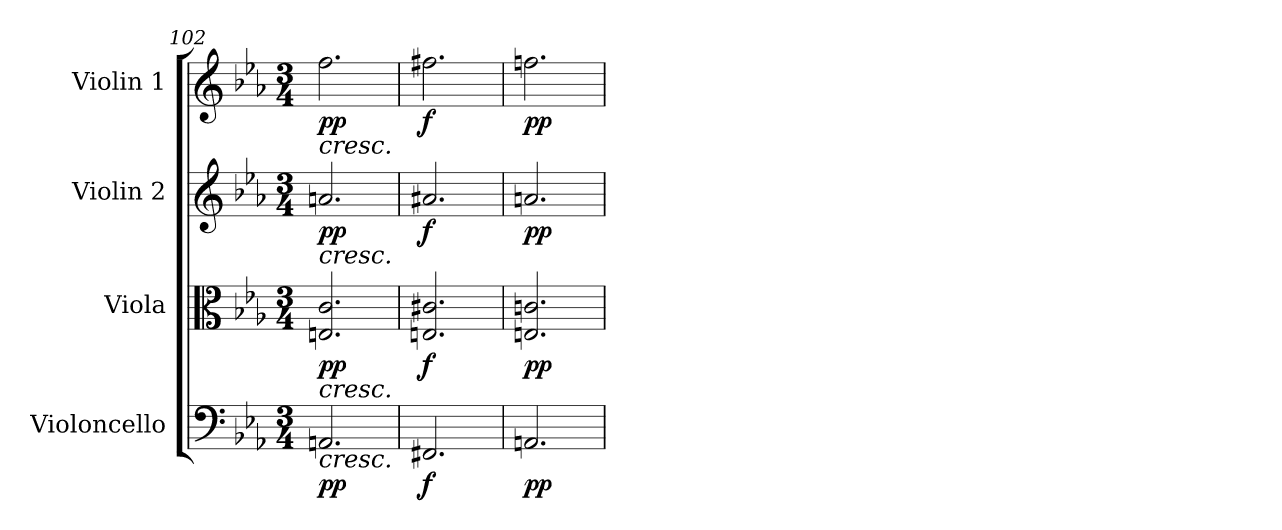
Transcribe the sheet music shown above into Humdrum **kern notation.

**kern	**dynam	**kern	**dynam	**kern	**dynam	**kern	**dynam
*part4	*part4	*part3	*part3	*part2	*part2	*part1	*part1
*staff4	*staff4	*staff3	*staff3	*staff2	*staff2	*staff1	*staff1
*I"Violoncello	*	*I"Viola	*	*I"Violin 2	*	*I"Violin 1	*
*I'Vc	*	*I'Vla	*	*I'Vln	*	*I'Vln	*
*clefF4	*	*clefC3	*	*clefG2	*	*clefG2	*
*k[b-e-a-]	*	*k[b-e-a-]	*	*k[b-e-a-]	*	*k[b-e-a-]	*
*M3/4	*	*M3/4	*	*M3/4	*	*M3/4	*
=102	=102	=102	=102	=102	=102	=102	=102
!	!LO:HP:b	!	!LO:HP:b	!	!LO:HP:b	!	!LO:HP:b
!	!LO:DY:n=1:b	!	!LO:DY:n=1:b	!	!LO:DY:n=1:b	!	!LO:DY:n=1:b
2.AAn/	< pp	2.En/ 2.c/	< pp	2.an/	< pp	2.ff\	< pp
!!LO:LB:g=z
=103	=103	=103	=103	=103	=103	=103	=103
!	!LO:DY:b	!	!LO:DY:b	!	!LO:DY:b	!	!LO:DY:b
2.FF#X/	f	2.En/ 2.c#X/	f	2.a#X/	f	2.ff#X\	f
.	[	.	[	.	[	.	[
=104	=104	=104	=104	=104	=104	=104	=104
!	!LO:DY:b	!	!LO:DY:b	!	!LO:DY:b	!	!LO:DY:b
2.AAn/	pp	2.En/ 2.cn/	pp	2.an/	pp	2.ffn\	pp
=	=	=	=	=	=	=	=
*-	*-	*-	*-	*-	*-	*-	*-
